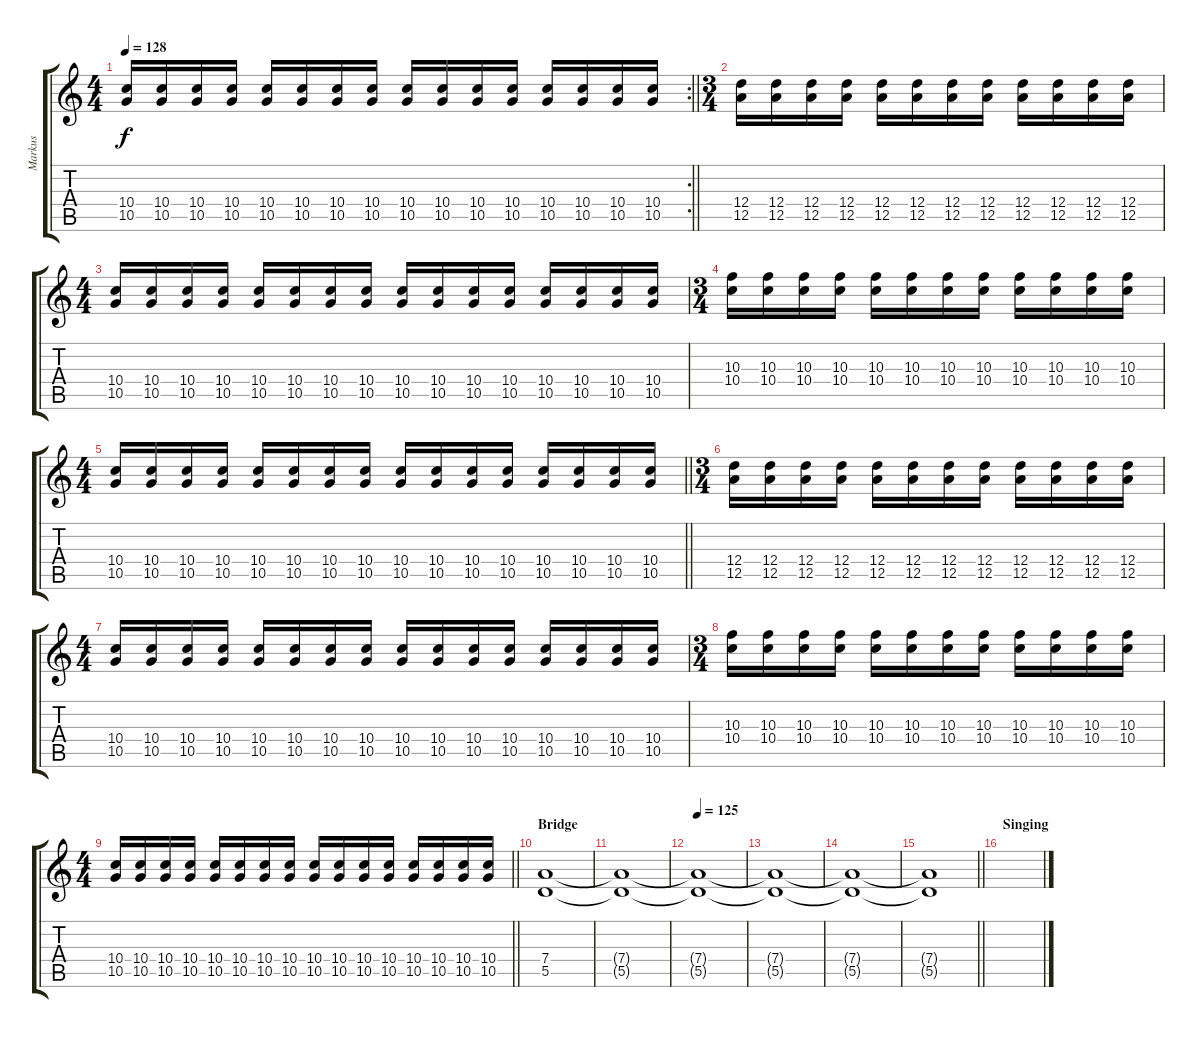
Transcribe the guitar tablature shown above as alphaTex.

\track ("Markus" "Markus") {instrument distortionguitar}
\staff {score tabs}
\tuning (E4 B3 G3 D3 A2 E2) {hide}
\rc 2
\ts (4 4)
\tempo 128
\clef g2
\barLineRight lightlight
\ks c
(10.4 10.5).16{dy f} (10.4 10.5).16 (10.4 10.5).16 (10.4 10.5).16 (10.4 10.5).16 (10.4 10.5).16 (10.4 10.5).16 (10.4 10.5).16 (10.4 10.5).16 (10.4 10.5).16 (10.4 10.5).16 (10.4 10.5).16 (10.4 10.5).16 (10.4 10.5).16 (10.4 10.5).16 (10.4 10.5).16 |
\ts (3 4)
\section ("" "")
(12.4 12.5).16 (12.4 12.5).16 (12.4 12.5).16 (12.4 12.5).16 (12.4 12.5).16 (12.4 12.5).16 (12.4 12.5).16 (12.4 12.5).16 (12.4 12.5).16 (12.4 12.5).16 (12.4 12.5).16 (12.4 12.5).16 |
\ts (4 4)
(10.4 10.5).16 (10.4 10.5).16 (10.4 10.5).16 (10.4 10.5).16 (10.4 10.5).16 (10.4 10.5).16 (10.4 10.5).16 (10.4 10.5).16 (10.4 10.5).16 (10.4 10.5).16 (10.4 10.5).16 (10.4 10.5).16 (10.4 10.5).16 (10.4 10.5).16 (10.4 10.5).16 (10.4 10.5).16 |
\ts (3 4)
(10.3 10.4).16 (10.3 10.4).16 (10.3 10.4).16 (10.3 10.4).16 (10.3 10.4).16 (10.3 10.4).16 (10.3 10.4).16 (10.3 10.4).16 (10.3 10.4).16 (10.3 10.4).16 (10.3 10.4).16 (10.3 10.4).16 |
\ts (4 4)
\barLineRight lightlight
(10.4 10.5).16 (10.4 10.5).16 (10.4 10.5).16 (10.4 10.5).16 (10.4 10.5).16 (10.4 10.5).16 (10.4 10.5).16 (10.4 10.5).16 (10.4 10.5).16 (10.4 10.5).16 (10.4 10.5).16 (10.4 10.5).16 (10.4 10.5).16 (10.4 10.5).16 (10.4 10.5).16 (10.4 10.5).16 |
\ts (3 4)
\section ("" "")
(12.4 12.5).16 (12.4 12.5).16 (12.4 12.5).16 (12.4 12.5).16 (12.4 12.5).16 (12.4 12.5).16 (12.4 12.5).16 (12.4 12.5).16 (12.4 12.5).16 (12.4 12.5).16 (12.4 12.5).16 (12.4 12.5).16 |
\ts (4 4)
(10.4 10.5).16 (10.4 10.5).16 (10.4 10.5).16 (10.4 10.5).16 (10.4 10.5).16 (10.4 10.5).16 (10.4 10.5).16 (10.4 10.5).16 (10.4 10.5).16 (10.4 10.5).16 (10.4 10.5).16 (10.4 10.5).16 (10.4 10.5).16 (10.4 10.5).16 (10.4 10.5).16 (10.4 10.5).16 |
\ts (3 4)
(10.3 10.4).16 (10.3 10.4).16 (10.3 10.4).16 (10.3 10.4).16 (10.3 10.4).16 (10.3 10.4).16 (10.3 10.4).16 (10.3 10.4).16 (10.3 10.4).16 (10.3 10.4).16 (10.3 10.4).16 (10.3 10.4).16 |
\ts (4 4)
\barLineRight lightlight
(10.4 10.5).16 (10.4 10.5).16 (10.4 10.5).16 (10.4 10.5).16 (10.4 10.5).16 (10.4 10.5).16 (10.4 10.5).16 (10.4 10.5).16 (10.4 10.5).16 (10.4 10.5).16 (10.4 10.5).16 (10.4 10.5).16 (10.4 10.5).16 (10.4 10.5).16 (10.4 10.5).16 (10.4 10.5).16 |
\section ("" "Bridge")
(7.4 5.5).1 |
(7.4{t} 5.5{t}).1 |
\tempo 125
(7.4{t} 5.5{t}).1{volume 0} |
(7.4{t} 5.5{t}).1 |
(7.4{t} 5.5{t}).1 |
\barLineRight lightlight
(7.4{t} 5.5{t}).1 |
\section ("" "Singing")
